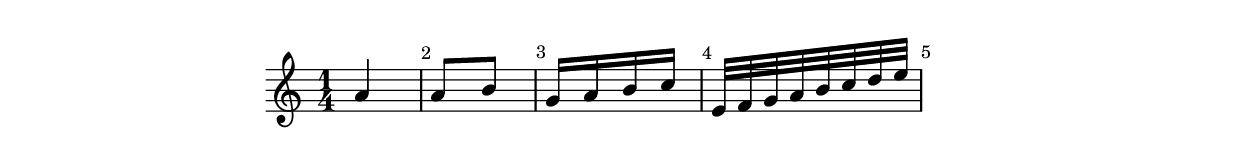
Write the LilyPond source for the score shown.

\version "2.19.83"

\paper{
  indent=0\mm
  line-width=120\mm
  oddFooterMarkup=##f
  oddHeaderMarkup=##f
  bookTitleMarkup = ##f
  scoreTitleMarkup = ##f
}

\relative g' {
  \override Score.BarNumber.break-visibility = ##(#t #t #t)
  \time 1/4
  \autoBeamOn
  a4 a8 b g16 a b c e,32 f g a b c d e
}
